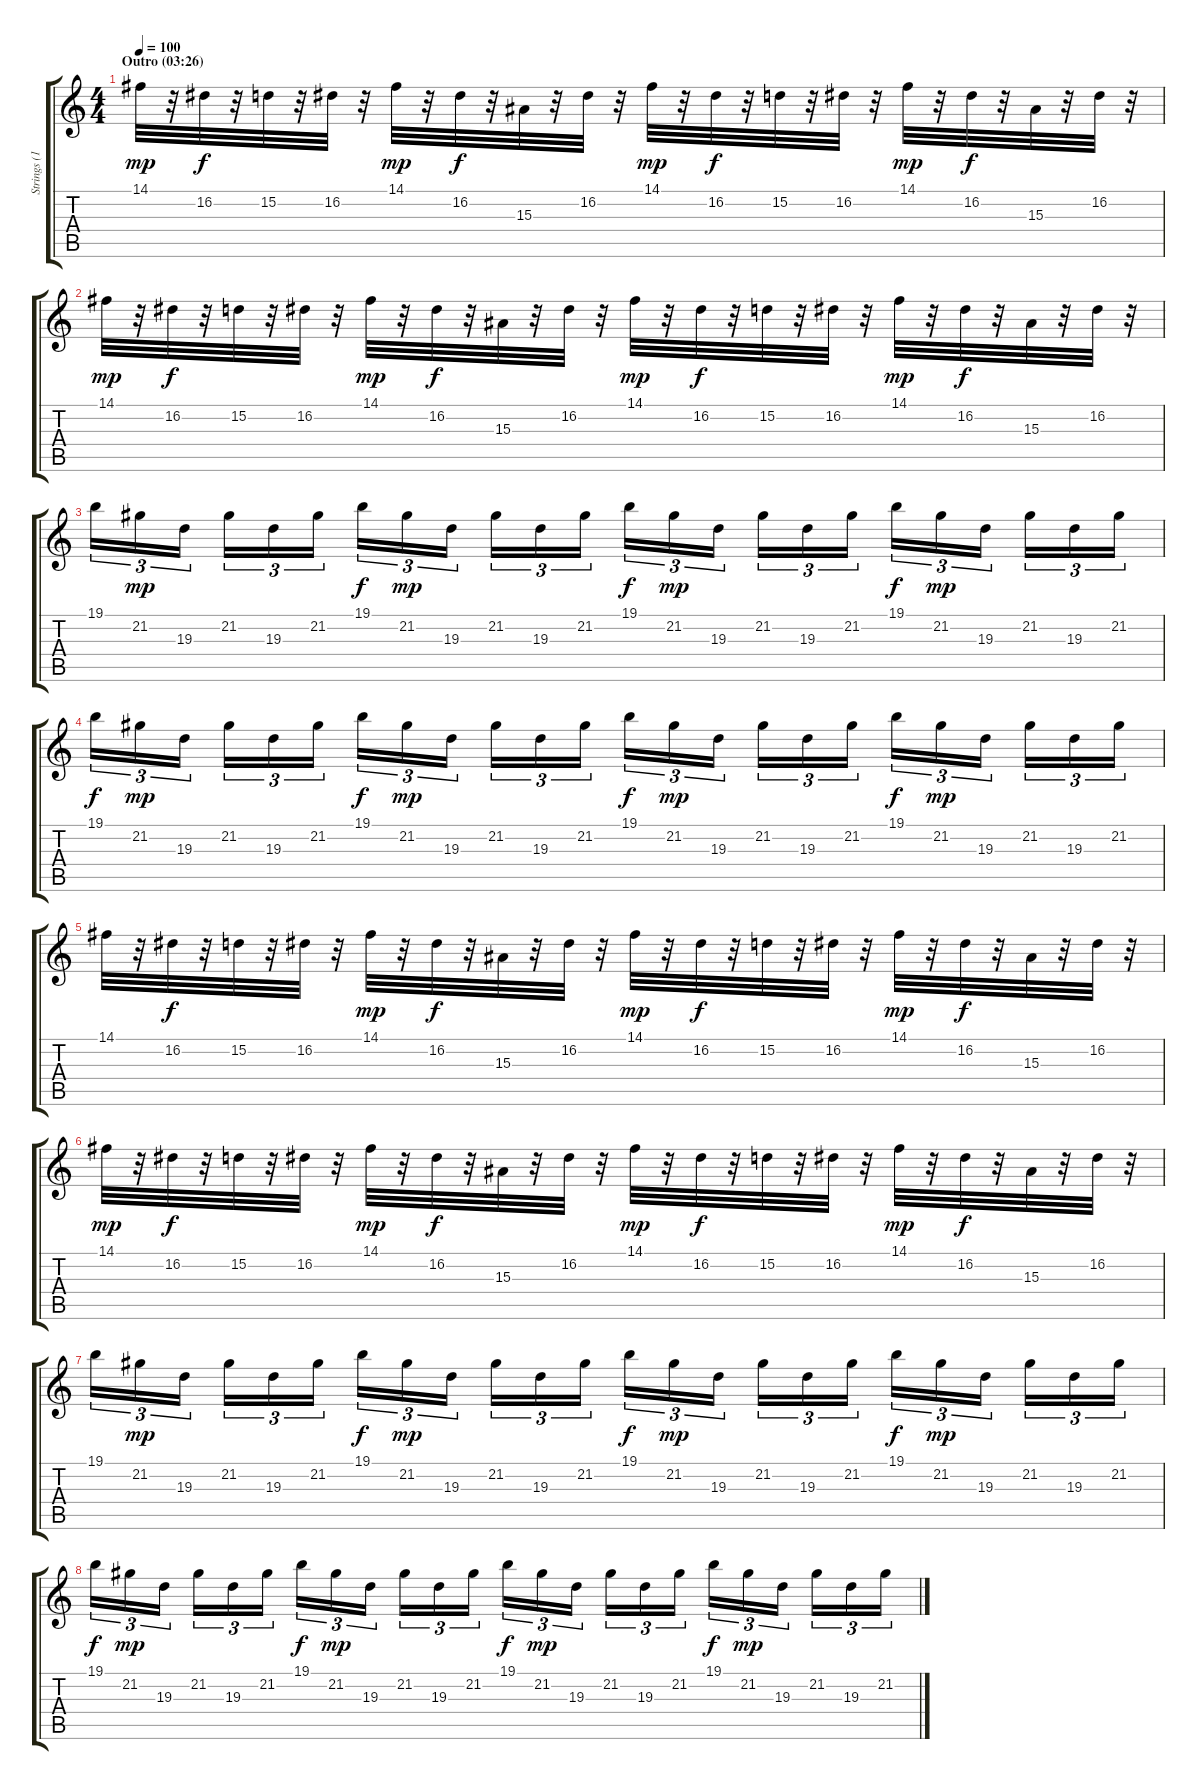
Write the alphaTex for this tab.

\track ("Strings (1)" "Strings (1") {instrument violin}
\staff {score tabs}
\tuning (E4 B3 G3 D3 A2 E2) {hide}
\ts (4 4)
\section ("" "Outro (03:26)")
\tempo 100
\clef g2
\ks c
14.1.32{dy mp} r.32 16.2.32{dy f} r.32 15.2.32 r.32 16.2.32 r.32 14.1.32{dy mp} r.32 16.2.32{dy f} r.32 15.3.32 r.32 16.2.32 r.32 14.1.32{dy mp} r.32 16.2.32{dy f} r.32 15.2.32 r.32 16.2.32 r.32 14.1.32{dy mp} r.32 16.2.32{dy f} r.32 15.3.32 r.32 16.2.32 r.32 |
14.1.32{dy mp} r.32 16.2.32{dy f} r.32 15.2.32 r.32 16.2.32 r.32 14.1.32{dy mp} r.32 16.2.32{dy f} r.32 15.3.32 r.32 16.2.32 r.32 14.1.32{dy mp} r.32 16.2.32{dy f} r.32 15.2.32 r.32 16.2.32 r.32 14.1.32{dy mp} r.32 16.2.32{dy f} r.32 15.3.32 r.32 16.2.32 r.32 |
19.1.16{tu (3 2)} 21.2.16{tu (3 2) dy mp} 19.3.16{tu (3 2)} 21.2.16{tu (3 2)} 19.3.16{tu (3 2)} 21.2.16{tu (3 2)} 19.1.16{tu (3 2) dy f} 21.2.16{tu (3 2) dy mp} 19.3.16{tu (3 2)} 21.2.16{tu (3 2)} 19.3.16{tu (3 2)} 21.2.16{tu (3 2)} 19.1.16{tu (3 2) dy f} 21.2.16{tu (3 2) dy mp} 19.3.16{tu (3 2)} 21.2.16{tu (3 2)} 19.3.16{tu (3 2)} 21.2.16{tu (3 2)} 19.1.16{tu (3 2) dy f} 21.2.16{tu (3 2) dy mp} 19.3.16{tu (3 2)} 21.2.16{tu (3 2)} 19.3.16{tu (3 2)} 21.2.16{tu (3 2)} |
19.1.16{tu (3 2) dy f} 21.2.16{tu (3 2) dy mp} 19.3.16{tu (3 2)} 21.2.16{tu (3 2)} 19.3.16{tu (3 2)} 21.2.16{tu (3 2)} 19.1.16{tu (3 2) dy f} 21.2.16{tu (3 2) dy mp} 19.3.16{tu (3 2)} 21.2.16{tu (3 2)} 19.3.16{tu (3 2)} 21.2.16{tu (3 2)} 19.1.16{tu (3 2) dy f} 21.2.16{tu (3 2) dy mp} 19.3.16{tu (3 2)} 21.2.16{tu (3 2)} 19.3.16{tu (3 2)} 21.2.16{tu (3 2)} 19.1.16{tu (3 2) dy f} 21.2.16{tu (3 2) dy mp} 19.3.16{tu (3 2)} 21.2.16{tu (3 2)} 19.3.16{tu (3 2)} 21.2.16{tu (3 2)} |
14.1.32 r.32 16.2.32{dy f} r.32 15.2.32 r.32 16.2.32 r.32 14.1.32{dy mp} r.32 16.2.32{dy f} r.32 15.3.32 r.32 16.2.32 r.32 14.1.32{dy mp} r.32 16.2.32{dy f} r.32 15.2.32 r.32 16.2.32 r.32 14.1.32{dy mp} r.32 16.2.32{dy f} r.32 15.3.32 r.32 16.2.32 r.32 |
14.1.32{dy mp} r.32 16.2.32{dy f} r.32 15.2.32 r.32 16.2.32 r.32 14.1.32{dy mp} r.32 16.2.32{dy f} r.32 15.3.32 r.32 16.2.32 r.32 14.1.32{dy mp} r.32 16.2.32{dy f} r.32 15.2.32 r.32 16.2.32 r.32 14.1.32{dy mp} r.32 16.2.32{dy f} r.32 15.3.32 r.32 16.2.32 r.32 |
19.1.16{tu (3 2)} 21.2.16{tu (3 2) dy mp} 19.3.16{tu (3 2)} 21.2.16{tu (3 2)} 19.3.16{tu (3 2)} 21.2.16{tu (3 2)} 19.1.16{tu (3 2) dy f} 21.2.16{tu (3 2) dy mp} 19.3.16{tu (3 2)} 21.2.16{tu (3 2)} 19.3.16{tu (3 2)} 21.2.16{tu (3 2)} 19.1.16{tu (3 2) dy f} 21.2.16{tu (3 2) dy mp} 19.3.16{tu (3 2)} 21.2.16{tu (3 2)} 19.3.16{tu (3 2)} 21.2.16{tu (3 2)} 19.1.16{tu (3 2) dy f} 21.2.16{tu (3 2) dy mp} 19.3.16{tu (3 2)} 21.2.16{tu (3 2)} 19.3.16{tu (3 2)} 21.2.16{tu (3 2)} |
19.1.16{tu (3 2) dy f} 21.2.16{tu (3 2) dy mp} 19.3.16{tu (3 2)} 21.2.16{tu (3 2)} 19.3.16{tu (3 2)} 21.2.16{tu (3 2)} 19.1.16{tu (3 2) dy f} 21.2.16{tu (3 2) dy mp} 19.3.16{tu (3 2)} 21.2.16{tu (3 2)} 19.3.16{tu (3 2)} 21.2.16{tu (3 2)} 19.1.16{tu (3 2) dy f} 21.2.16{tu (3 2) dy mp} 19.3.16{tu (3 2)} 21.2.16{tu (3 2)} 19.3.16{tu (3 2)} 21.2.16{tu (3 2)} 19.1.16{tu (3 2) dy f} 21.2.16{tu (3 2) dy mp} 19.3.16{tu (3 2)} 21.2.16{tu (3 2)} 19.3.16{tu (3 2)} 21.2.16{tu (3 2)}
